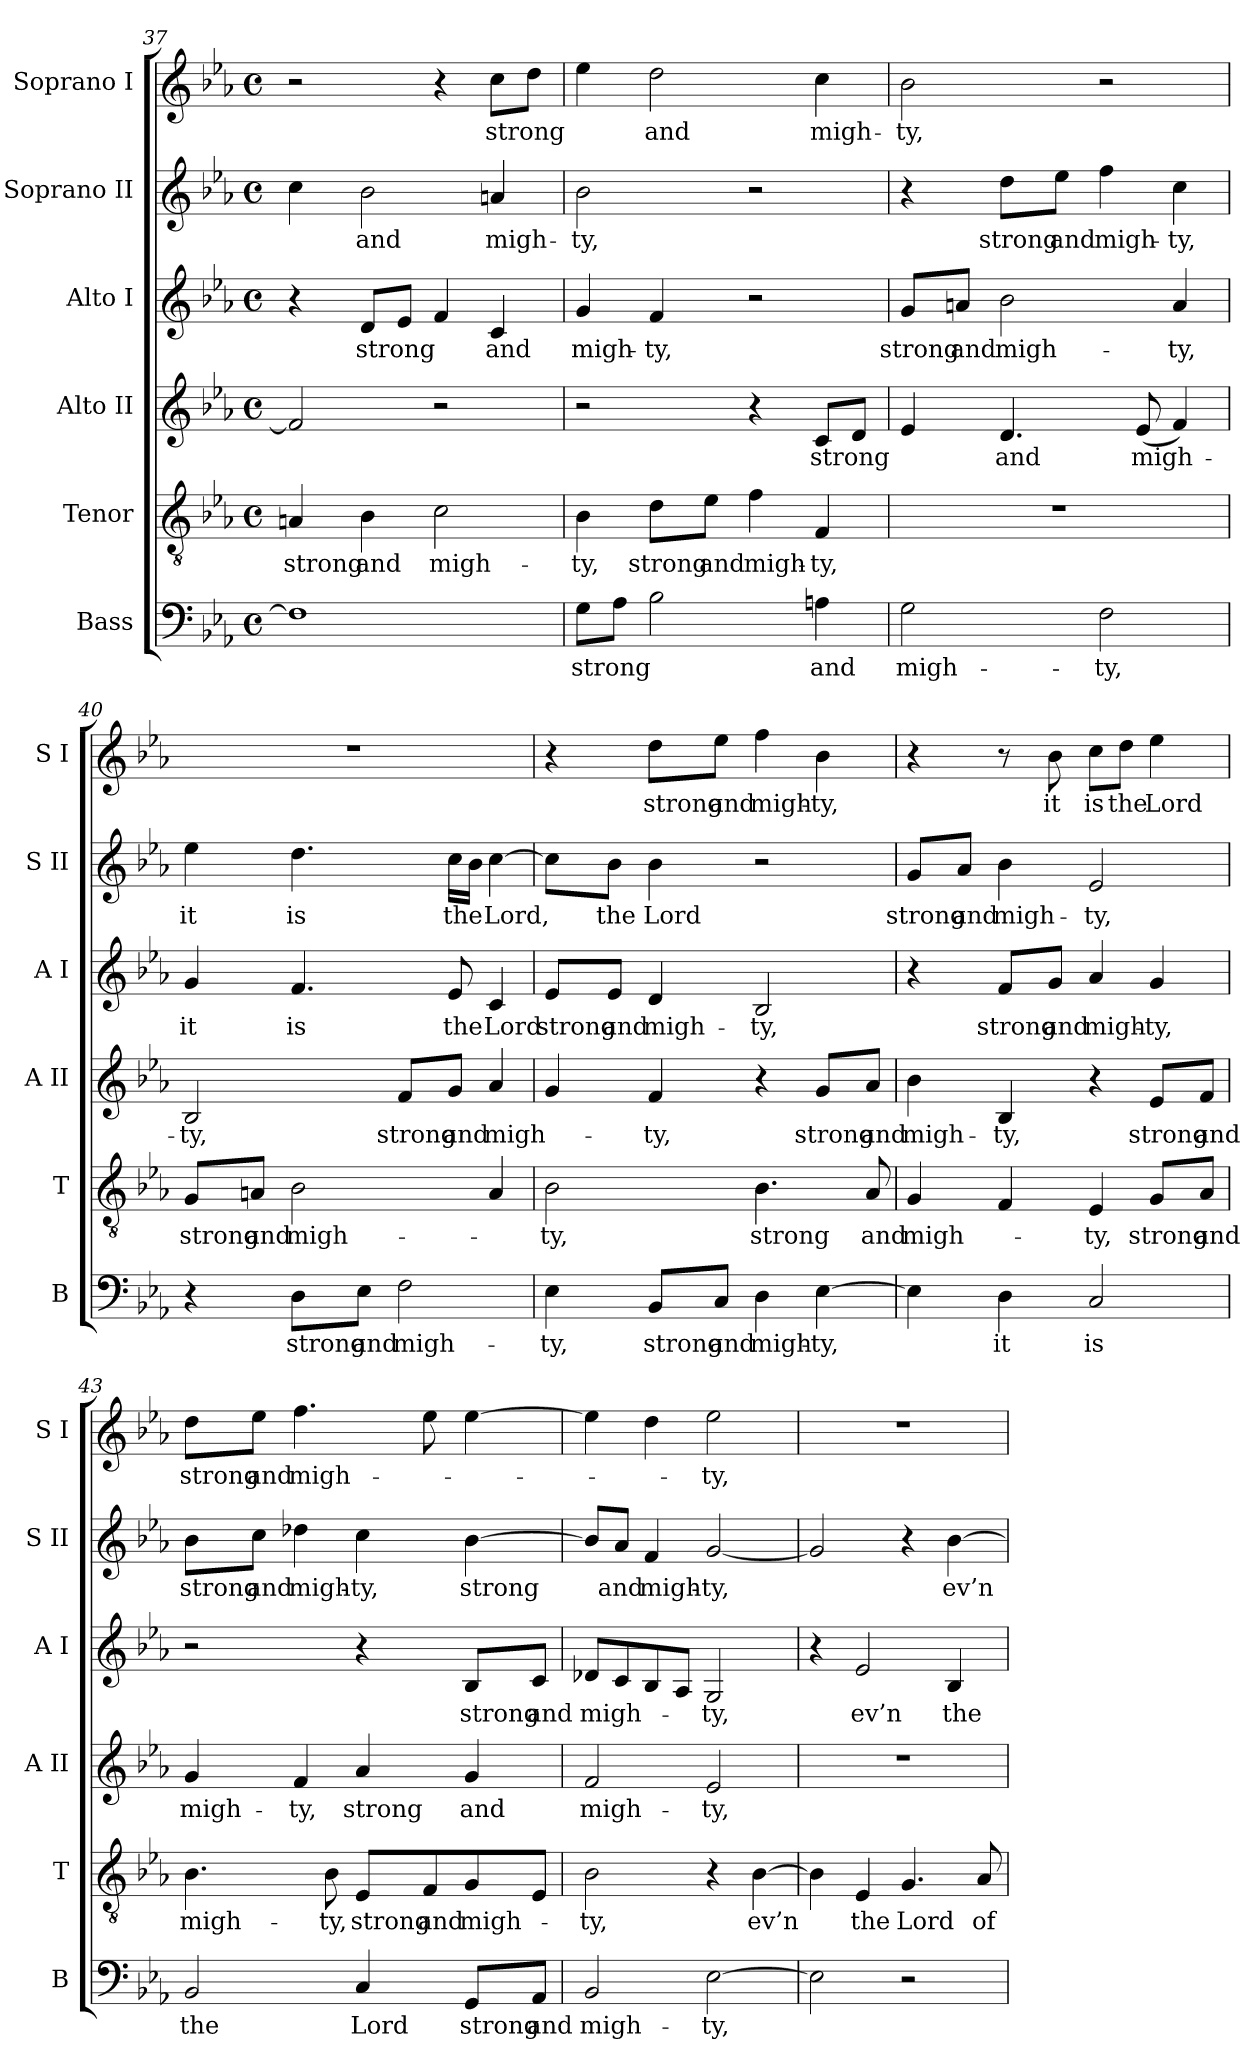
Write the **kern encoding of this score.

**kern	**text	**kern	**text	**kern	**text	**kern	**text	**kern	**text	**kern	**text
*part6	*part6	*part5	*part5	*part4	*part4	*part3	*part3	*part2	*part2	*part1	*part1
*staff6	*staff6	*staff5	*staff5	*staff4	*staff4	*staff3	*staff3	*staff2	*staff2	*staff1	*staff1
*I"Bass	*	*I"Tenor	*	*I"Alto II	*	*I"Alto I	*	*I"Soprano II	*	*I"Soprano I	*
*I'B	*	*I'T	*	*I'A II	*	*I'A I	*	*I'S II	*	*I'S I	*
*clefF4	*	*clefGv2	*	*clefG2	*	*clefG2	*	*clefG2	*	*clefG2	*
*ITrd7c12	*	*ITrd7c12	*	*	*	*	*	*	*	*	*
*k[b-e-a-]	*	*k[b-e-a-]	*	*k[b-e-a-]	*	*k[b-e-a-]	*	*k[b-e-a-]	*	*k[b-e-a-]	*
*E-:	*	*E-:	*	*E-:	*	*E-:	*	*E-:	*	*E-:	*
*M4/4	*	*M4/4	*	*M4/4	*	*M4/4	*	*M4/4	*	*M4/4	*
*met(c)	*	*met(c)	*	*met(c)	*	*met(c)	*	*met(c)	*	*met(c)	*
=37	=37	=37	=37	=37	=37	=37	=37	=37	=37	=37	=37
!	!	!	!LO:LY:b	!	!	!	!	!	!	!	!
1FF]	.	4AAn/	strong	2f/]	.	4r	.	4cc\	.	2r	.
!	!	!	!LO:LY:b	!	!	!	!LO:LY:b	!	!LO:LY:b	!	!
.	.	4BB-\	and	.	.	8d/L	strong	2b-\	and	.	.
.	.	.	.	.	.	8e-/J	.	.	.	.	.
!	!	!	!LO:LY:b	!	!	!	!	!	!	!	!
.	.	2C\	migh-	2r	.	4f/	.	.	.	4r	.
!	!	!	!	!	!	!	!LO:LY:b	!	!LO:LY:b	!	!LO:LY:b
.	.	.	.	.	.	4c/	and	4an/	migh-	8cc\L	strong
.	.	.	.	.	.	.	.	.	.	8dd\J	.
=38	=38	=38	=38	=38	=38	=38	=38	=38	=38	=38	=38
!	!LO:LY:b	!	!LO:LY:b	!	!	!	!LO:LY:b	!	!LO:LY:b	!	!
8GG\L	strong	4BB-\	-ty,	2r	.	4g/	migh-	2b-\	-ty,	4ee-\	.
8AA-\J	.	.	.	.	.	.	.	.	.	.	.
!	!	!	!LO:LY:b	!	!	!	!LO:LY:b	!	!	!	!LO:LY:b
2BB-\	.	8D\L	strong	.	.	4f/	-ty,	.	.	2dd\	and
!	!	!	!LO:LY:b	!	!	!	!	!	!	!	!
.	.	8E-\J	and	.	.	.	.	.	.	.	.
!	!	!	!LO:LY:b	!	!	!	!	!	!	!	!
.	.	4F\	migh-	4r	.	2r	.	2r	.	.	.
!	!LO:LY:b	!	!LO:LY:b	!	!LO:LY:b	!	!	!	!	!	!LO:LY:b
4AAn\	and	4FF/	-ty,	8c/L	strong	.	.	.	.	4cc\	migh-
.	.	.	.	8d/J	.	.	.	.	.	.	.
!!LO:PB:g=z
=39	=39	=39	=39	=39	=39	=39	=39	=39	=39	=39	=39
!	!LO:LY:b	!	!	!	!	!	!LO:LY:b	!	!	!	!LO:LY:b
2GG\	migh-	1r	.	4e-/	.	8g/L	strong	4r	.	2b-\	-ty,
!	!	!	!	!	!	!	!LO:LY:b	!	!	!	!
.	.	.	.	.	.	8an/J	and	.	.	.	.
!	!	!	!	!	!LO:LY:b	!	!LO:LY:b	!	!LO:LY:b	!	!
.	.	.	.	4.d/	and	2b-\	migh-	8dd\L	strong	.	.
!	!	!	!	!	!	!	!	!	!LO:LY:b	!	!
.	.	.	.	.	.	.	.	8ee-\J	and	.	.
!	!LO:LY:b	!	!	!	!	!	!	!	!LO:LY:b	!	!
2FF\	-ty,	.	.	.	.	.	.	4ff\	migh-	2r	.
!	!	!	!	!	!LO:LY:b	!	!	!	!	!	!
.	.	.	.	(<8e-/	migh-	.	.	.	.	.	.
!	!	!	!	!	!	!	!LO:LY:b	!	!LO:LY:b	!	!
.	.	.	.	4f/)	.	4a/	-ty,	4cc\	-ty,	.	.
=40	=40	=40	=40	=40	=40	=40	=40	=40	=40	=40	=40
!	!	!	!LO:LY:b	!	!LO:LY:b	!	!LO:LY:b	!	!LO:LY:b	!	!
4r	.	8GG/L	strong	2B-/	-ty,	4g/	it	4ee-\	it	1r	.
!	!	!	!LO:LY:b	!	!	!	!	!	!	!	!
.	.	8AAn/J	and	.	.	.	.	.	.	.	.
!	!LO:LY:b	!	!LO:LY:b	!	!	!	!LO:LY:b	!	!LO:LY:b	!	!
8DD\L	strong	2BB-\	migh-	.	.	4.f/	is	4.dd\	is	.	.
!	!LO:LY:b	!	!	!	!	!	!	!	!	!	!
8EE-\J	and	.	.	.	.	.	.	.	.	.	.
!	!LO:LY:b	!	!	!	!LO:LY:b	!	!	!	!	!	!
2FF\	migh-	.	.	8f/L	strong	.	.	.	.	.	.
!	!	!	!	!	!LO:LY:b	!	!LO:LY:b	!	!LO:LY:b	!	!
.	.	.	.	8g/J	and	8e-/	the	16cc\LL	the	.	.
.	.	.	.	.	.	.	.	16b-\JJ	.	.	.
!	!	!	!	!	!LO:LY:b	!	!LO:LY:b	!	!LO:LY:b	!	!
.	.	4AA/	.	4a-/	migh-	4c/	Lord	[>4cc\	Lord,	.	.
=41	=41	=41	=41	=41	=41	=41	=41	=41	=41	=41	=41
!	!LO:LY:b	!	!LO:LY:b	!	!	!	!LO:LY:b	!	!	!	!
4EE-\	-ty,	2BB-\	-ty,	4g/	.	8e-/L	strong	8cc\L]	.	4r	.
!	!	!	!	!	!	!	!LO:LY:b	!	!LO:LY:b	!	!
.	.	.	.	.	.	8e-/J	and	8b-\J	the	.	.
!	!LO:LY:b	!	!	!	!LO:LY:b	!	!LO:LY:b	!	!LO:LY:b	!	!LO:LY:b
8BBB-/L	strong	.	.	4f/	-ty,	4d/	migh-	4b-\	Lord	8dd\L	strong
!	!LO:LY:b	!	!	!	!	!	!	!	!	!	!LO:LY:b
8CC/J	and	.	.	.	.	.	.	.	.	8ee-\J	and
!	!LO:LY:b	!	!LO:LY:b	!	!	!	!LO:LY:b	!	!	!	!LO:LY:b
4DD\	migh-	4.BB-\	strong	4r	.	2B-/	-ty,	2r	.	4ff\	migh-
!	!LO:LY:b	!	!	!	!LO:LY:b	!	!	!	!	!	!LO:LY:b
[>4EE-\	-ty,	.	.	8g/L	strong	.	.	.	.	4b-\	-ty,
!	!	!	!LO:LY:b	!	!LO:LY:b	!	!	!	!	!	!
.	.	8AA-/	and	8a-/J	and	.	.	.	.	.	.
!!LO:LB:g=z
=42	=42	=42	=42	=42	=42	=42	=42	=42	=42	=42	=42
!	!	!	!LO:LY:b	!	!LO:LY:b	!	!	!	!LO:LY:b	!	!
4EE-\]	.	4GG/	migh-	4b-\	migh-	4r	.	8g/L	strong	4r	.
!	!	!	!	!	!	!	!	!	!LO:LY:b	!	!
.	.	.	.	.	.	.	.	8a-/J	and	.	.
!	!LO:LY:b	!	!	!	!LO:LY:b	!	!LO:LY:b	!	!LO:LY:b	!	!
4DD\	it	4FF/	.	4B-/	-ty,	8f/L	strong	4b-\	migh-	8r	.
!	!	!	!	!	!	!	!LO:LY:b	!	!	!	!LO:LY:b
.	.	.	.	.	.	8g/J	and	.	.	8b-\	it
!	!LO:LY:b	!	!LO:LY:b	!	!	!	!LO:LY:b	!	!LO:LY:b	!	!LO:LY:b
2CC/	is	4EE-/	-ty,	4r	.	4a-/	migh-	2e-/	-ty,	8cc\L	is
!	!	!	!	!	!	!	!	!	!	!	!LO:LY:b
.	.	.	.	.	.	.	.	.	.	8dd\J	the
!	!	!	!LO:LY:b	!	!LO:LY:b	!	!LO:LY:b	!	!	!	!LO:LY:b
.	.	8GG/L	strong	8e-/L	strong	4g/	-ty,	.	.	4ee-\	Lord
!	!	!	!LO:LY:b	!	!LO:LY:b	!	!	!	!	!	!
.	.	8AA-/J	and	8f/J	and	.	.	.	.	.	.
=43	=43	=43	=43	=43	=43	=43	=43	=43	=43	=43	=43
!	!LO:LY:b	!	!LO:LY:b	!	!LO:LY:b	!	!	!	!LO:LY:b	!	!LO:LY:b
2BBB-/	the	4.BB-\	migh-	4g/	migh-	2r	.	8b-\L	strong	8dd\L	strong
!	!	!	!	!	!	!	!	!	!LO:LY:b	!	!LO:LY:b
.	.	.	.	.	.	.	.	8cc\J	and	8ee-\J	and
!	!	!	!	!	!LO:LY:b	!	!	!	!LO:LY:b	!	!LO:LY:b
.	.	.	.	4f/	-ty,	.	.	4dd-X\	migh-	4.ff\	migh-
!	!	!	!LO:LY:b	!	!	!	!	!	!	!	!
.	.	8BB-\	-ty,	.	.	.	.	.	.	.	.
!	!LO:LY:b	!	!LO:LY:b	!	!LO:LY:b	!	!	!	!LO:LY:b	!	!
4CC/	Lord	8EE-/L	strong	4a-/	strong	4r	.	4cc\	-ty,	.	.
!	!	!	!LO:LY:b	!	!	!	!	!	!	!	!
.	.	8FF/	and	.	.	.	.	.	.	8ee-\	.
!	!LO:LY:b	!	!LO:LY:b	!	!LO:LY:b	!	!LO:LY:b	!	!LO:LY:b	!	!
8GGG/L	strong	8GG/	migh-	4g/	and	8B-/L	strong	[>4b-\	strong	[>4ee-\	.
!	!LO:LY:b	!	!	!	!	!	!LO:LY:b	!	!	!	!
8AAA-/J	and	8EE-/J	.	.	.	8c/J	and	.	.	.	.
=44	=44	=44	=44	=44	=44	=44	=44	=44	=44	=44	=44
!	!LO:LY:b	!	!LO:LY:b	!	!LO:LY:b	!	!LO:LY:b	!	!	!	!
2BBB-/	migh-	2BB-\	-ty,	2f/	migh-	8d-X/L	migh-	8b-/L]	.	4ee-\]	.
!	!	!	!	!	!	!	!	!	!LO:LY:b	!	!
.	.	.	.	.	.	8c/	.	8a-/J	and	.	.
!	!	!	!	!	!	!	!	!	!LO:LY:b	!	!
.	.	.	.	.	.	8B-/	.	4f/	migh-	4dd\	.
.	.	.	.	.	.	8A-/J	.	.	.	.	.
!	!LO:LY:b	!	!	!	!LO:LY:b	!	!LO:LY:b	!	!LO:LY:b	!	!LO:LY:b
[>2EE-\	-ty,	4r	.	2e-/	-ty,	2G/	-ty,	[<2g/	-ty,	2ee-\	-ty,
!	!	!	!LO:LY:b	!	!	!	!	!	!	!	!
.	.	[>4BB-\	ev’n	.	.	.	.	.	.	.	.
!!LO:PB:g=z
=45	=45	=45	=45	=45	=45	=45	=45	=45	=45	=45	=45
2EE-\]	.	4BB-\]	.	1r	.	4r	.	2g/]	.	1r	.
!	!	!	!LO:LY:b	!	!	!	!LO:LY:b	!	!	!	!
.	.	4EE-/	the	.	.	2e-/	ev’n	.	.	.	.
!	!	!	!LO:LY:b	!	!	!	!	!	!	!	!
2r	.	4.GG/	Lord	.	.	.	.	4r	.	.	.
!	!	!	!	!	!	!	!LO:LY:b	!	!LO:LY:b	!	!
.	.	.	.	.	.	4B-/	the	[>4b-\	ev’n	.	.
!	!	!	!LO:LY:b	!	!	!	!	!	!	!	!
.	.	8AA-/	of	.	.	.	.	.	.	.	.
=	=	=	=	=	=	=	=	=	=	=	=
*-	*-	*-	*-	*-	*-	*-	*-	*-	*-	*-	*-
